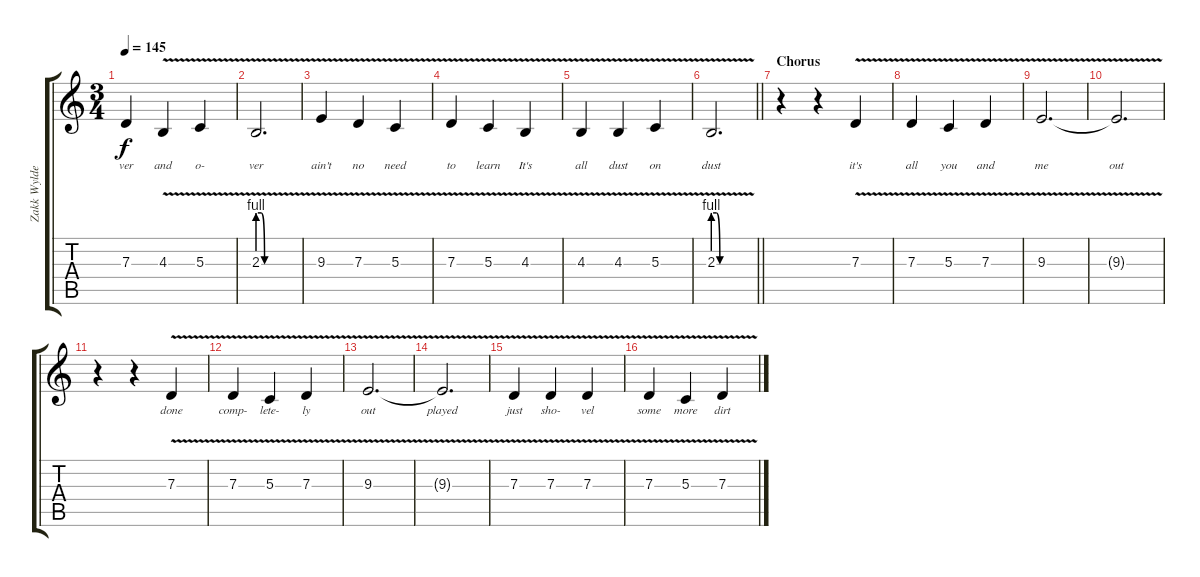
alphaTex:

\track ("Zakk Wylde (vocal)" "Zakk Wylde") {instrument oboe}
\staff {score tabs}
\tuning (E4 B3 G3 D3 A2 E2) {hide}
\ts (3 4)
\tempo 145
\clef g2
\ks c
7.3{t}.4{lyrics (0 "ver") lyrics (1 "") lyrics (2 "") lyrics (3 "") lyrics (4 "") dy f} 4.3{v}.4{lyrics (0 "and") lyrics (1 "") lyrics (2 "") lyrics (3 "") lyrics (4 "")} 5.3{v}.4{lyrics (0 "o-") lyrics (1 "") lyrics (2 "") lyrics (3 "") lyrics (4 "")} |
2.3{be (custom 0 4 5 4 10 0 60 0) v}.2{d lyrics (0 "ver") lyrics (1 "") lyrics (2 "") lyrics (3 "") lyrics (4 "")} |
9.3{v}.4{lyrics (0 "ain't") lyrics (1 "") lyrics (2 "") lyrics (3 "") lyrics (4 "")} 7.3{v}.4{lyrics (0 "no") lyrics (1 "") lyrics (2 "") lyrics (3 "") lyrics (4 "")} 5.3{v}.4{lyrics (0 "need") lyrics (1 "") lyrics (2 "") lyrics (3 "") lyrics (4 "")} |
7.3{v}.4{lyrics (0 "to") lyrics (1 "") lyrics (2 "") lyrics (3 "") lyrics (4 "")} 5.3{v}.4{lyrics (0 "learn") lyrics (1 "") lyrics (2 "") lyrics (3 "") lyrics (4 "")} 4.3{v}.4{lyrics (0 "It's") lyrics (1 "") lyrics (2 "") lyrics (3 "") lyrics (4 "")} |
4.3{v}.4{lyrics (0 "all") lyrics (1 "") lyrics (2 "") lyrics (3 "") lyrics (4 "")} 4.3{v}.4{lyrics (0 "dust") lyrics (1 "") lyrics (2 "") lyrics (3 "") lyrics (4 "")} 5.3{v}.4{lyrics (0 "on") lyrics (1 "") lyrics (2 "") lyrics (3 "") lyrics (4 "")} |
\barLineRight lightlight
2.3{be (custom 0 4 5 4 10 0 60 0) v}.2{d lyrics (0 "dust") lyrics (1 "") lyrics (2 "") lyrics (3 "") lyrics (4 "")} |
\section ("" "Chorus")
r.4 r.4 7.3{v}.4{lyrics (0 "it's") lyrics (1 "") lyrics (2 "") lyrics (3 "") lyrics (4 "")} |
7.3{v}.4{lyrics (0 "all") lyrics (1 "") lyrics (2 "") lyrics (3 "") lyrics (4 "")} 5.3{v}.4{lyrics (0 "you") lyrics (1 "") lyrics (2 "") lyrics (3 "") lyrics (4 "")} 7.3{v}.4{lyrics (0 "and") lyrics (1 "") lyrics (2 "") lyrics (3 "") lyrics (4 "")} |
9.3{v}.2{d lyrics (0 "me") lyrics (1 "") lyrics (2 "") lyrics (3 "") lyrics (4 "")} |
9.3{t}.2{d lyrics (0 "out") lyrics (1 "") lyrics (2 "") lyrics (3 "") lyrics (4 "")} |
r.4 r.4 7.3{v}.4{lyrics (0 "done") lyrics (1 "") lyrics (2 "") lyrics (3 "") lyrics (4 "")} |
7.3{v}.4{lyrics (0 "comp-") lyrics (1 "") lyrics (2 "") lyrics (3 "") lyrics (4 "")} 5.3{v}.4{lyrics (0 "lete-") lyrics (1 "") lyrics (2 "") lyrics (3 "") lyrics (4 "")} 7.3{v}.4{lyrics (0 "ly") lyrics (1 "") lyrics (2 "") lyrics (3 "") lyrics (4 "")} |
9.3{v}.2{d lyrics (0 "out") lyrics (1 "") lyrics (2 "") lyrics (3 "") lyrics (4 "")} |
9.3{t}.2{d lyrics (0 "played") lyrics (1 "") lyrics (2 "") lyrics (3 "") lyrics (4 "")} |
7.3{v}.4{lyrics (0 "just") lyrics (1 "") lyrics (2 "") lyrics (3 "") lyrics (4 "")} 7.3{v}.4{lyrics (0 "sho-") lyrics (1 "") lyrics (2 "") lyrics (3 "") lyrics (4 "")} 7.3{v}.4{lyrics (0 "vel") lyrics (1 "") lyrics (2 "") lyrics (3 "") lyrics (4 "")} |
7.3{v}.4{lyrics (0 "some") lyrics (1 "") lyrics (2 "") lyrics (3 "") lyrics (4 "")} 5.3{v}.4{lyrics (0 "more") lyrics (1 "") lyrics (2 "") lyrics (3 "") lyrics (4 "")} 7.3{v}.4{lyrics (0 "dirt") lyrics (1 "") lyrics (2 "") lyrics (3 "") lyrics (4 "")}
